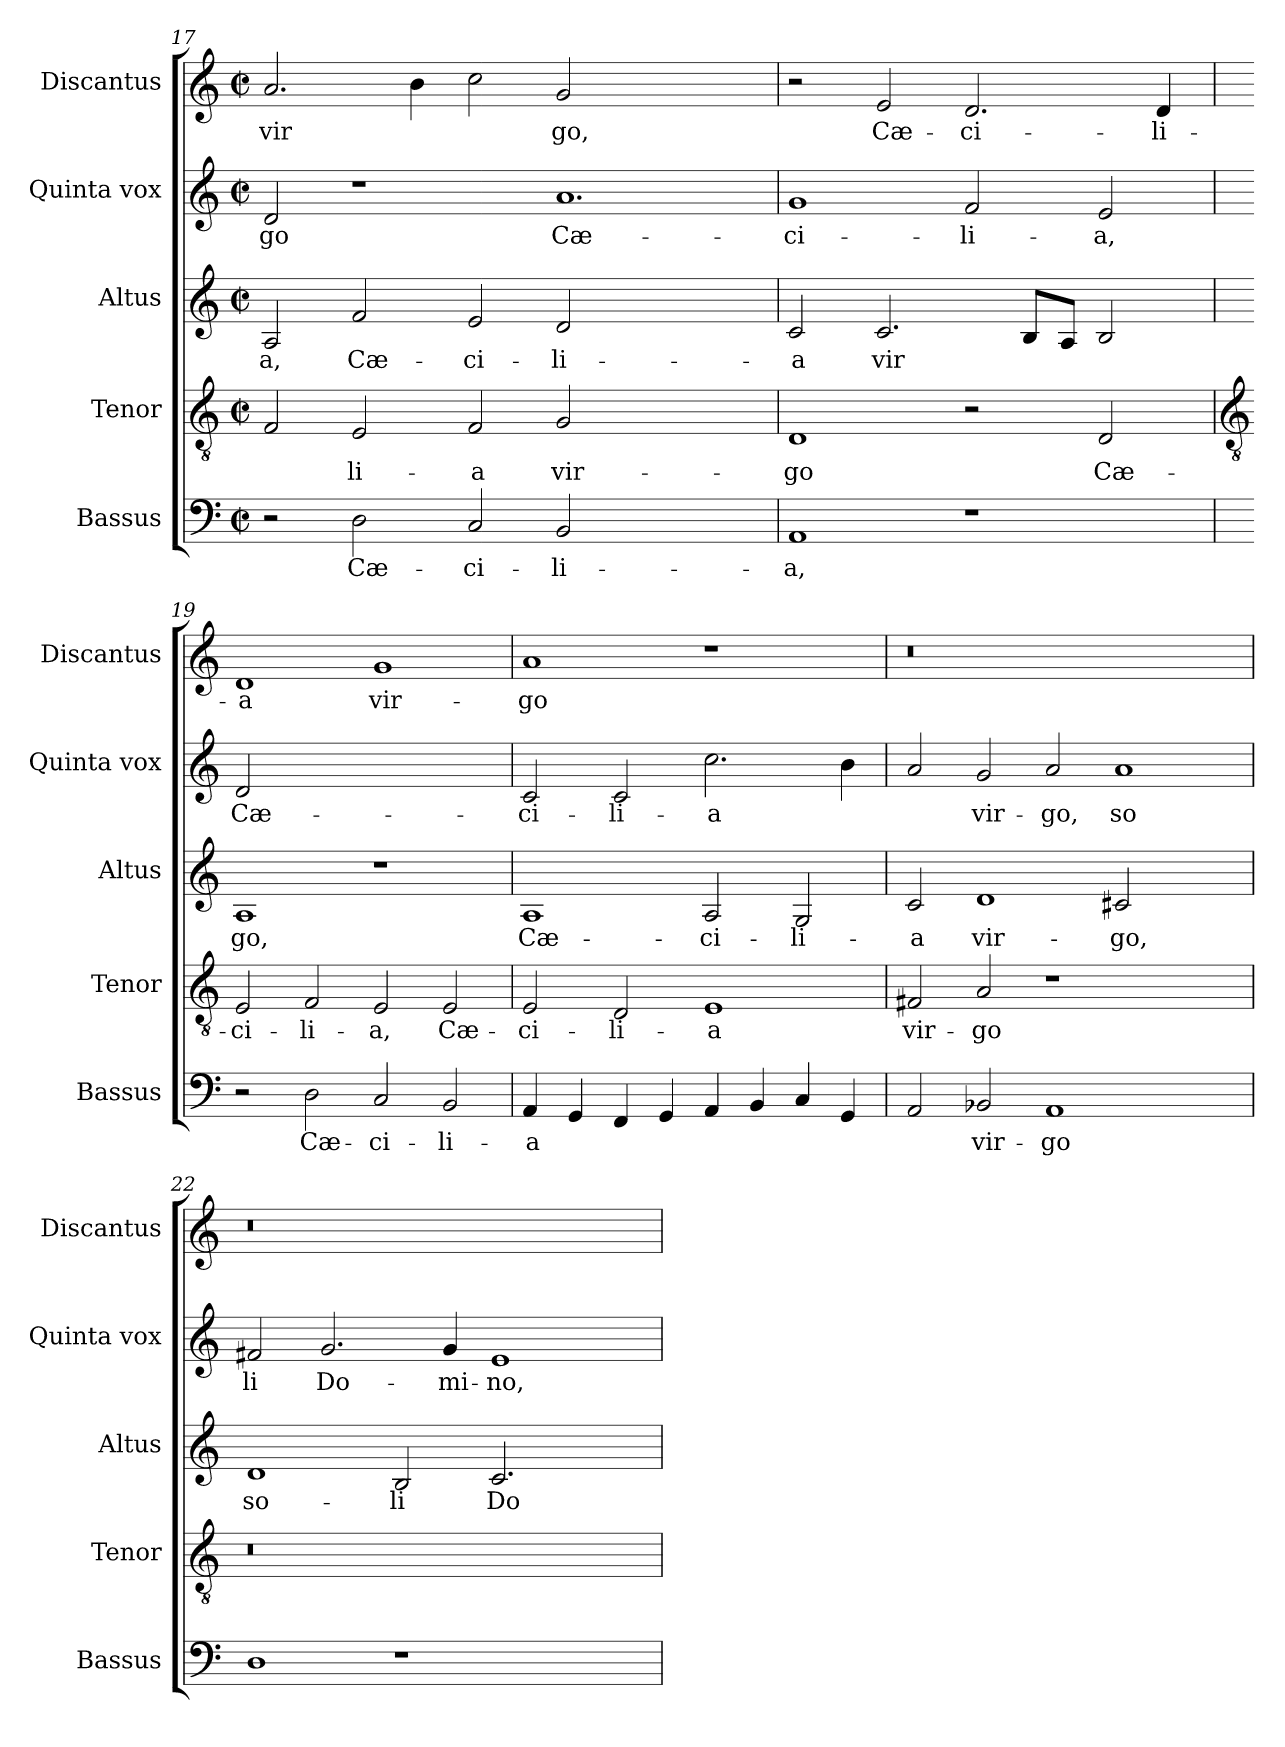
**kern	**text	**kern	**text	**kern	**text	**kern	**text	**kern	**text
*part5	*part5	*part4	*part4	*part3	*part3	*part2	*part2	*part1	*part1
*staff5	*staff5	*staff4	*staff4	*staff3	*staff3	*staff2	*staff2	*staff1	*staff1
*I"Bassus	*	*I"Tenor	*	*I"Altus	*	*I"Quinta vox	*	*I"Discantus	*
*I'Bassus	*	*I'Tenor	*	*I'Altus	*	*I'Quinta vox	*	*I'Discantus	*
*clefF4	*	*clefGv2	*	*clefG2	*	*clefG2	*	*clefG2	*
*k[]	*	*k[]	*	*k[]	*	*k[]	*	*k[]	*
*C:	*	*C:	*	*C:	*	*C:	*	*C:	*
*M4/2	*	*M4/2	*	*M4/2	*	*M4/2	*	*M4/2	*
*met(c|)	*	*met(c|)	*	*met(c|)	*	*met(c|)	*	*met(c|)	*
=17	=17	=17	=17	=17	=17	=17	=17	=17	=17
!	!	!	!	!	!LO:LY:b	!	!LO:LY:b	!	!LO:LY:b
2r	.	2F	.	2A	-a,	2d	-go	2.a	vir
!	!LO:LY:b	!	!LO:LY:b	!	!LO:LY:b	!	!	!	!
2D	Cæ-	2E	-li-	2f	Cæ-	1r	.	.	.
.	.	.	.	.	.	.	.	4b	.
!	!LO:LY:b	!	!LO:LY:b	!	!LO:LY:b	!	!	!	!
2C	-ci-	2F	-a	2e	-ci-	.	.	2cc	.
!	!LO:LY:b	!	!LO:LY:b	!	!LO:LY:b	!	!LO:LY:b	!	!LO:LY:b
2BB	-li-	2G	vir-	2d	-li-	1.a	Cæ-	2g	go,
1ryy	.	1ryy	.	1ryy	.	.	.	1ryy	.
=18	=18	=18	=18	=18	=18	=18	=18	=18	=18
!	!LO:LY:b	!	!LO:LY:b	!	!LO:LY:b	!	!LO:LY:b	!	!
1AA	-a,	1D	-go	2c	-a	1g	-ci-	2r	.
!	!	!	!	!	!LO:LY:b	!	!	!	!LO:LY:b
.	.	.	.	2.c	vir	.	.	2e	Cæ-
!	!	!	!	!	!	!	!LO:LY:b	!	!LO:LY:b
1r	.	2r	.	.	.	2f	-li-	2.d	-ci-
.	.	.	.	8BL	.	.	.	.	.
.	.	.	.	8AJ	.	.	.	.	.
!	!	!	!LO:LY:b	!	!	!	!LO:LY:b	!	!
.	.	2D	Cæ-	2B	.	2e	-a,	.	.
!	!	!	!	!	!	!	!	!	!LO:LY:b
.	.	.	.	.	.	.	.	4d	-li-
!!LO:LB:g=z
=19	=19	=19	=19	=19	=19	=19	=19	=19	=19
*	*	*clefGv2	*	*	*	*	*	*	*
!	!	!	!LO:LY:b	!	!LO:LY:b	!	!LO:LY:b	!	!LO:LY:b
2r	.	2E	-ci-	1A	go,	2d	Cæ-	1d	-a
!	!LO:LY:b	!	!LO:LY:b	!	!	!	!	!	!
2D	Cæ-	2F	-li-	.	.	1.ryy	.	.	.
!	!LO:LY:b	!	!LO:LY:b	!	!	!	!	!	!LO:LY:b
2C	-ci-	2E	-a,	1r	.	.	.	1g	vir-
!	!LO:LY:b	!	!LO:LY:b	!	!	!	!	!	!
2BB	-li-	2E	Cæ-	.	.	.	.	.	.
!!LO:LB:g=z
=20	=20	=20	=20	=20	=20	=20	=20	=20	=20
!	!LO:LY:b	!	!LO:LY:b	!	!LO:LY:b	!	!LO:LY:b	!	!LO:LY:b
4AA	-a	2E	-ci-	1A	Cæ-	2c	-ci-	1a	-go
4GG	.	.	.	.	.	.	.	.	.
!	!	!	!LO:LY:b	!	!	!	!LO:LY:b	!	!
4FF	.	2D	-li-	.	.	2c	-li-	.	.
4GG	.	.	.	.	.	.	.	.	.
!	!	!	!LO:LY:b	!	!LO:LY:b	!	!LO:LY:b	!	!
4AA	.	1E	-a	2A	-ci-	2.cc	-a	1r	.
4BB	.	.	.	.	.	.	.	.	.
!	!	!	!	!	!LO:LY:b	!	!	!	!
4C	.	.	.	2G	-li-	.	.	.	.
4GG	.	.	.	.	.	4b	.	.	.
=21	=21	=21	=21	=21	=21	=21	=21	=21	=21
!	!	!	!LO:LY:b	!	!LO:LY:b	!	!	!	!
2AA	.	2F#X	vir-	2c	-a	2a	.	0r	.
!	!LO:LY:b	!	!LO:LY:b	!	!LO:LY:b	!	!LO:LY:b	!	!
2BB-X	vir-	2A	-go	1d	vir-	2g	vir-	.	.
!	!LO:LY:b	!	!	!	!	!	!LO:LY:b	!	!
1AA	-go	1r	.	.	.	2a	-go,	.	.
!	!	!	!	!	!LO:LY:b	!	!LO:LY:b	!	!
.	.	.	.	2c#X	-go,	1a	so	.	.
2ryy	.	2ryy	.	2ryy	.	.	.	2ryy	.
=22	=22	=22	=22	=22	=22	=22	=22	=22	=22
!	!	!	!	!	!LO:LY:b	!	!LO:LY:b	!	!
1D	.	0r	.	1d	so-	2f#X	li	0r	.
!	!	!	!	!	!	!	!LO:LY:b	!	!
.	.	.	.	.	.	2.g	Do-	.	.
!	!	!	!	!	!LO:LY:b	!	!	!	!
1r	.	.	.	2B	-li	.	.	.	.
!	!	!	!	!	!	!	!LO:LY:b	!	!
.	.	.	.	.	.	4g	-mi-	.	.
!	!	!	!	!	!LO:LY:b	!	!LO:LY:b	!	!
.	.	.	.	2.c	Do	1e	-no,	.	.
2ryy	.	2ryy	.	.	.	.	.	2ryy	.
.	.	.	.	4ryy	.	.	.	.	.
=	=	=	=	=	=	=	=	=	=
*-	*-	*-	*-	*-	*-	*-	*-	*-	*-
